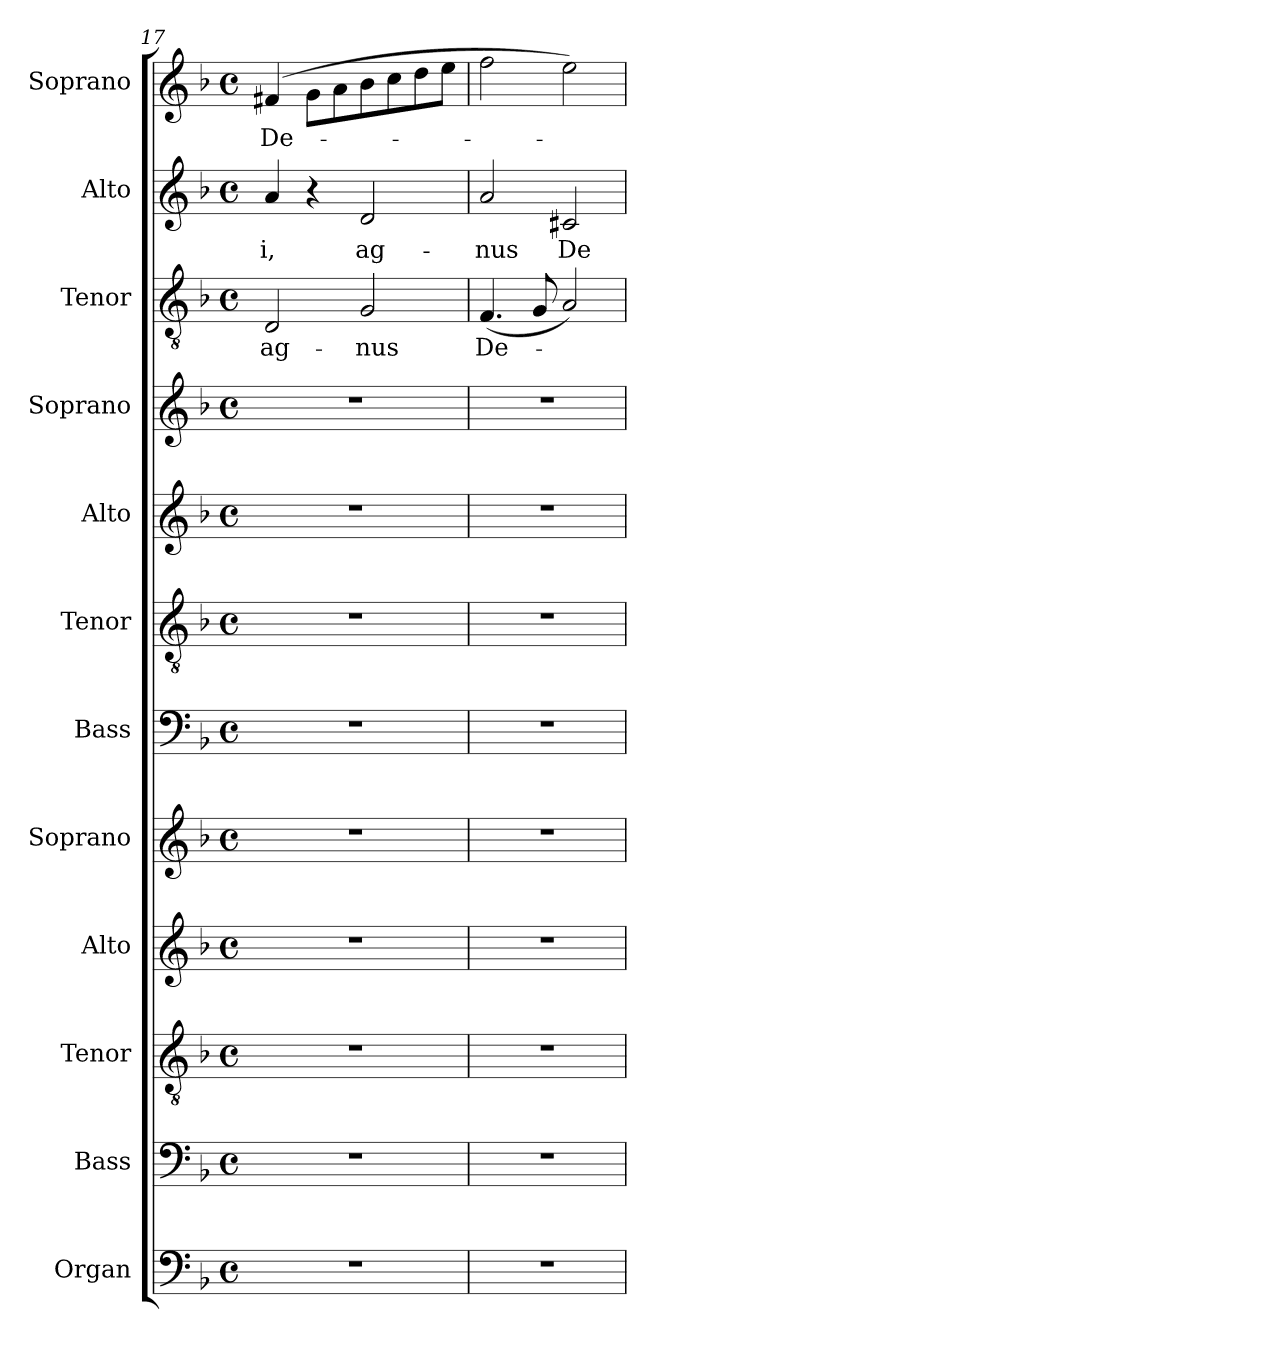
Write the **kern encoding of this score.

**kern	**kern	**kern	**kern	**kern	**kern	**kern	**kern	**kern	**kern	**text	**kern	**text	**kern	**text
*part12	*part11	*part10	*part9	*part8	*part7	*part6	*part5	*part4	*part3	*part3	*part2	*part2	*part1	*part1
*staff12	*staff11	*staff10	*staff9	*staff8	*staff7	*staff6	*staff5	*staff4	*staff3	*staff3	*staff2	*staff2	*staff1	*staff1
*I"Organ	*I"Bass	*I"Tenor	*I"Alto	*I"Soprano	*I"Bass	*I"Tenor	*I"Alto	*I"Soprano	*I"Tenor	*	*I"Alto	*	*I"Soprano	*
*I'Org.	*I'B.	*I'T.	*I'A.	*I'S.	*I'B.	*I'T.	*I'A.	*I'S.	*I'T.	*	*I'A.	*	*I'S.	*
*clefF4	*clefF4	*clefGv2	*clefG2	*clefG2	*clefF4	*clefGv2	*clefG2	*clefG2	*clefGv2	*	*clefG2	*	*clefG2	*
*	*	*ITrd7c12	*	*	*	*ITrd7c12	*	*	*ITrd7c12	*	*	*	*	*
*k[b-]	*k[b-]	*k[b-]	*k[b-]	*k[b-]	*k[b-]	*k[b-]	*k[b-]	*k[b-]	*k[b-]	*	*k[b-]	*	*k[b-]	*
*F:	*F:	*F:	*F:	*F:	*F:	*F:	*F:	*F:	*F:	*	*F:	*	*F:	*
*M4/4	*M4/4	*M4/4	*M4/4	*M4/4	*M4/4	*M4/4	*M4/4	*M4/4	*M4/4	*	*M4/4	*	*M4/4	*
*met(c)	*met(c)	*met(c)	*met(c)	*met(c)	*met(c)	*met(c)	*met(c)	*met(c)	*met(c)	*	*met(c)	*	*met(c)	*
=17	=17	=17	=17	=17	=17	=17	=17	=17	=17	=17	=17	=17	=17	=17
!	!	!	!	!	!	!	!	!	!	!LO:LY:b:color=#000000	!	!	!	!
!	!	!	!	!	!	!	!	!	!	!	!	!LO:LY:b:color=#000000	!	!
!	!	!	!	!	!	!	!	!	!	!	!	!	!	!LO:LY:b:color=#000000
1r	1r	1r	1r	1r	1r	1r	1r	1r	2DDi/	ag-	4ai/	-i,	(4f#Xi/	De-
.	.	.	.	.	.	.	.	.	.	.	4r	.	8gi\L	.
.	.	.	.	.	.	.	.	.	.	.	.	.	8ai\	.
!	!	!	!	!	!	!	!	!	!	!LO:LY:b:color=#000000	!	!	!	!
!	!	!	!	!	!	!	!	!	!	!	!	!LO:LY:b:color=#000000	!	!
.	.	.	.	.	.	.	.	.	2GGi/	-nus	2di/	ag-	8b-i\	.
.	.	.	.	.	.	.	.	.	.	.	.	.	8cci\	.
.	.	.	.	.	.	.	.	.	.	.	.	.	8ddi\	.
.	.	.	.	.	.	.	.	.	.	.	.	.	8eei\J	.
=18	=18	=18	=18	=18	=18	=18	=18	=18	=18	=18	=18	=18	=18	=18
!	!	!	!	!	!	!	!	!	!	!LO:LY:b:color=#000000	!	!	!	!
!	!	!	!	!	!	!	!	!	!	!	!	!LO:LY:b:color=#000000	!	!
1r	1r	1r	1r	1r	1r	1r	1r	1r	(4.FFi/	De-	2ai/	-nus	2ffi\	.
.	.	.	.	.	.	.	.	.	8GGi/	.	.	.	.	.
!	!	!	!	!	!	!	!	!	!	!	!	!LO:LY:b:color=#000000	!	!
.	.	.	.	.	.	.	.	.	2AAi/)	.	2c#Xi/	De-	2eei\)	.
=	=	=	=	=	=	=	=	=	=	=	=	=	=	=
*-	*-	*-	*-	*-	*-	*-	*-	*-	*-	*-	*-	*-	*-	*-
